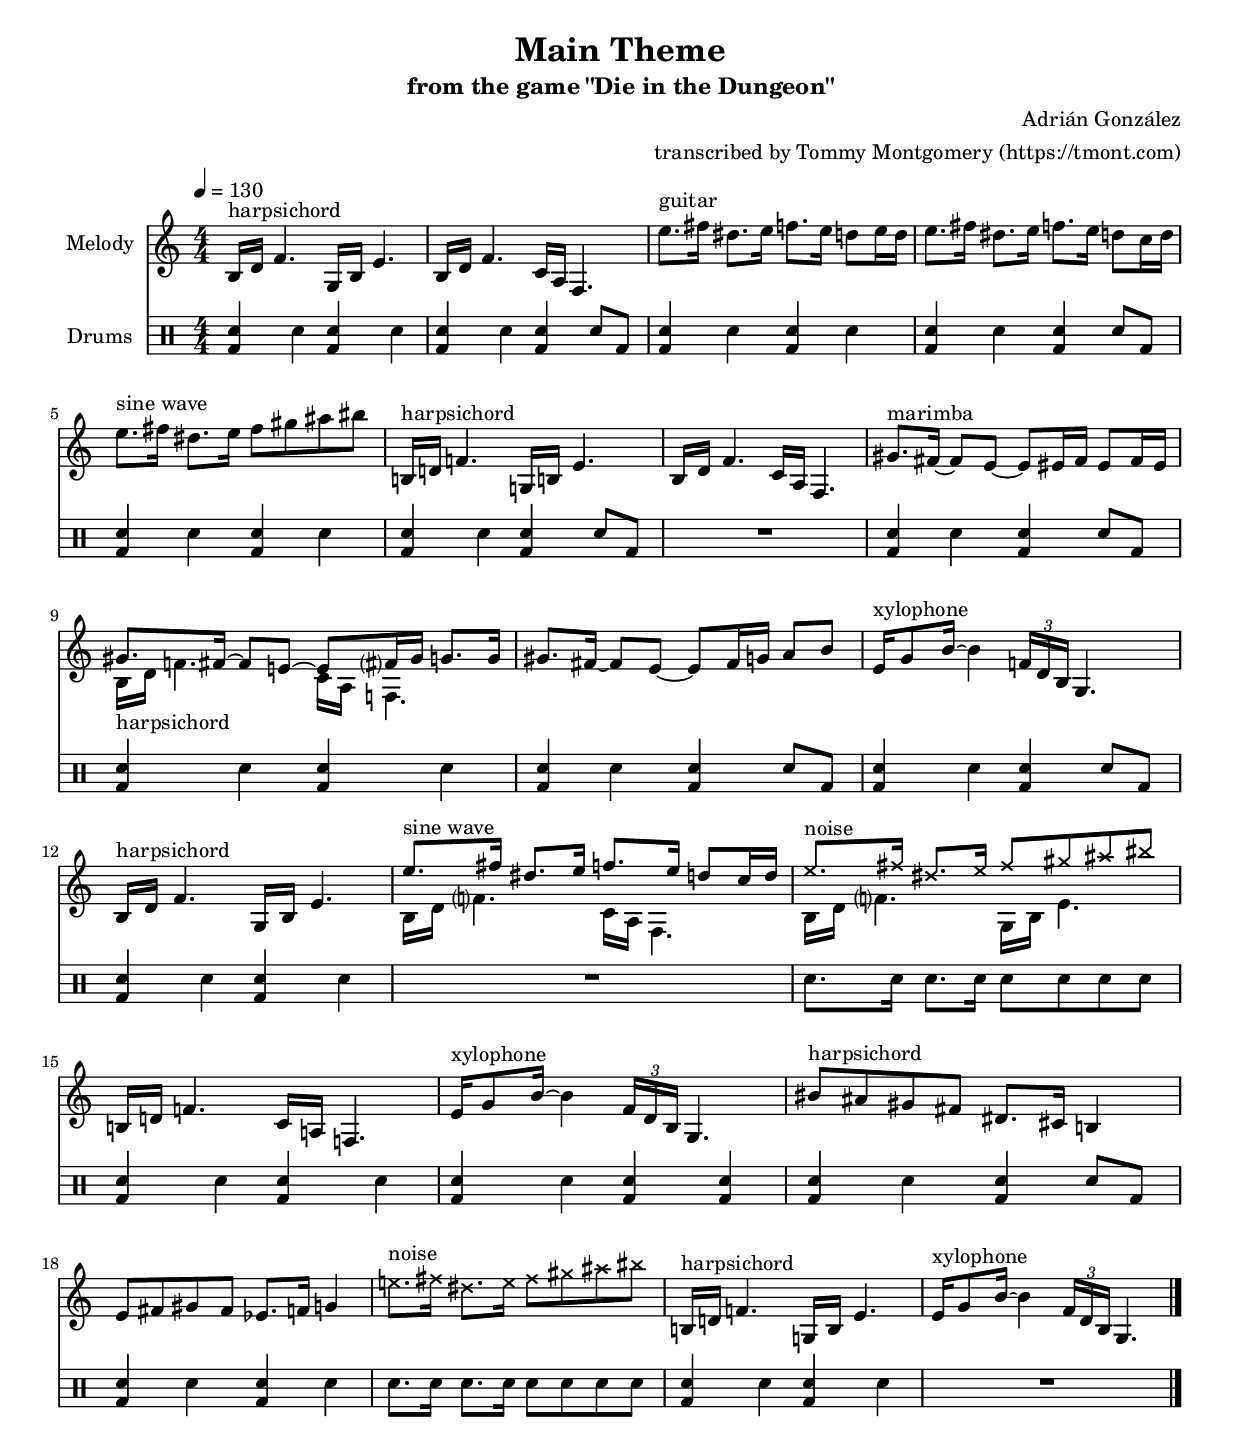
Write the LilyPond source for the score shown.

\version "2.22.1"
\language "english"

#(set-global-staff-size 18)

\header {
  title = "Main Theme"
  subtitle = "from the game \"Die in the Dungeon\""
  composer = "Adrián González"
  arranger = "transcribed by Tommy Montgomery (https://tmont.com)"
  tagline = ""
}

\paper {
  % system-system-spacing = #'((basic-distance . 0.1) (padding . 4))
}

global = {
  \set Staff.printKeyCancellation = ##f
  \numericTimeSignature
  \compressEmptyMeasures
  \override TupletBracket #'bracket-visibility = #'if-no-beam
  \override MultiMeasureRest.expand-limit = #3
  \override Score.ChordName.font-name = #"Noto Serif"
  \override Score.ChordName.font-size = #0
  \override Score.LyricText.font-name = #"Noto Serif"
  \override Score.LyricText.font-size = #0
  \tempo 4 = 130
  \key c \major
}

main = \relative c' {
  \time 4/4
  \global

  b16^"harpsichord" d f4. g,16 b e4. |
  b16 d f4. c16 a f4. |

  e''8.^"guitar" fs16 ds8. e16 f8. e16 d8 e16 d |
  e8. fs16 ds8. e16 f8. e16 d8 c16 d |

  e8.^"sine wave" fs16 ds8. e16 fs8 gs as bs |

  b,,!16^"harpsichord" d! f!4. g,!16 b! e4. |
  b16 d f4. c16 a f4. |

  gs'8.^"marimba" fs16 ~ fs8 e8 ~ e es16 fs es8 fs16 es |
  <<
    { gs8. fs16 ~ fs8 e!8 ~ e fs?16 gs g8. g16 | } \\
    { b,16_"harpsichord" d f!4. c16 a f!4. | }
  >>

  gs'8. fs16 ~ fs8 e8 ~ e fs16 g a8 b |

  e,16^"xylophone" g8 b16 ~ b4 \tuplet 3/2 { f!16 d b } g4. |
  b16^"harpsichord" d f4. g,16 b e4. |

  <<
    { e'8.^"sine wave" fs16 ds8. e16 f8. e16 d8 c16 d | } \\
    { b,16 d f?4. c16 a f4. | }
  >>

  <<
    { \xNotesOn e''8.^"noise" fs16 ds8. e16 fs8 gs as bs \xNotesOff | } \\
    { b,,16 d f?4. g,16 b e4. | }
  >>
  b!16 d! f!4. c16 a! f!4. |

  e'16^"xylophone" g8 b16 ~ b4 \tuplet 3/2 { f16 d b } g4. |

  bs'8^"harpsichord" as gs fs ds8. cs16 b!4 |
  e8 fs gs fs ef8. f16 g4 |

  \xNotesOn e'!8.^"noise" fs16 ds8. e16 fs8 gs as bs \xNotesOff |

  b,,!16^"harpsichord" d! f!4. g,!16 b e4. |
  e16^"xylophone" g8 b16 ~ b4 \tuplet 3/2 { f16 d b } g4. | \bar "|."

}

drumBeatA = \drummode {
  <bd sn>4 sn <bd sn> sn |
}

drumBeatB = \drummode {
  <bd sn>4 sn <bd sn> sn8 bd |
}

drumkit = \drummode {
  \global
  \repeat unfold 3 {
    \drumBeatA \drumBeatB
  }
  R1 |

  \drumBeatB | \drumBeatA

  \drumBeatB | \drumBeatB
  \drumBeatA
  R1 |

  sn8. sn16 sn8. sn16 sn8 sn sn sn |

  \drumBeatA

  <bd sn>4 sn <bd sn>4 q |
  \drumBeatB | \drumBeatA |

  sn8. sn16 sn8. sn16 sn8 sn sn sn |
  \drumBeatA | R1 |

}


mainStaff = \new Staff \with { instrumentName = "Melody" } \main
drumStaff = \new DrumStaff \with { instrumentName = "Drums" } \drumkit

\score {
  <<
    \mainStaff
    \drumStaff
  >>
  \layout {
    % indent = #0
    \context {
      % \Staff \RemoveEmptyStaves
      % \override Glissando.springs-and-rods = #ly:spanner::set-spacing-rods
      % \override VerticalAxisGroup.remove-first = ##t
    }
  }
}
